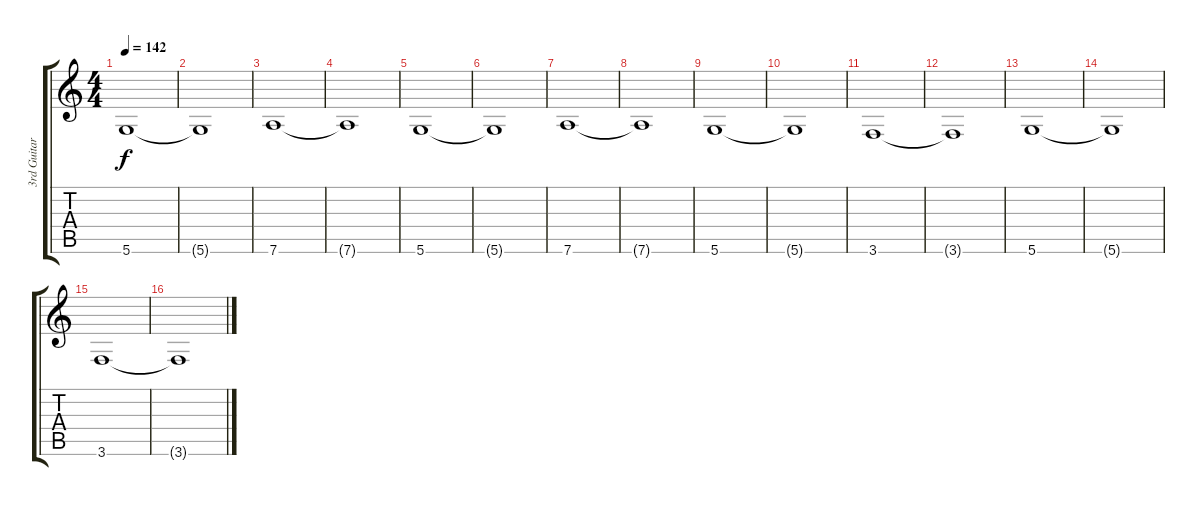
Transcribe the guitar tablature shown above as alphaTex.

\track ("3rd Guitar(viel Bass!!!)" "3rd Guitar") {instrument distortionguitar}
\staff {score tabs}
\tuning (E4 B3 G3 D3 A2 D2) {hide}
\ts (4 4)
\tempo 142
\clef g2
\ks c
5.6.1{dy f} |
5.6{t}.1 |
7.6.1 |
7.6{t}.1 |
5.6.1 |
5.6{t}.1 |
7.6.1 |
7.6{t}.1 |
5.6.1 |
5.6{t}.1 |
3.6.1 |
3.6{t}.1 |
5.6.1 |
5.6{t}.1 |
3.6.1 |
3.6{t}.1
